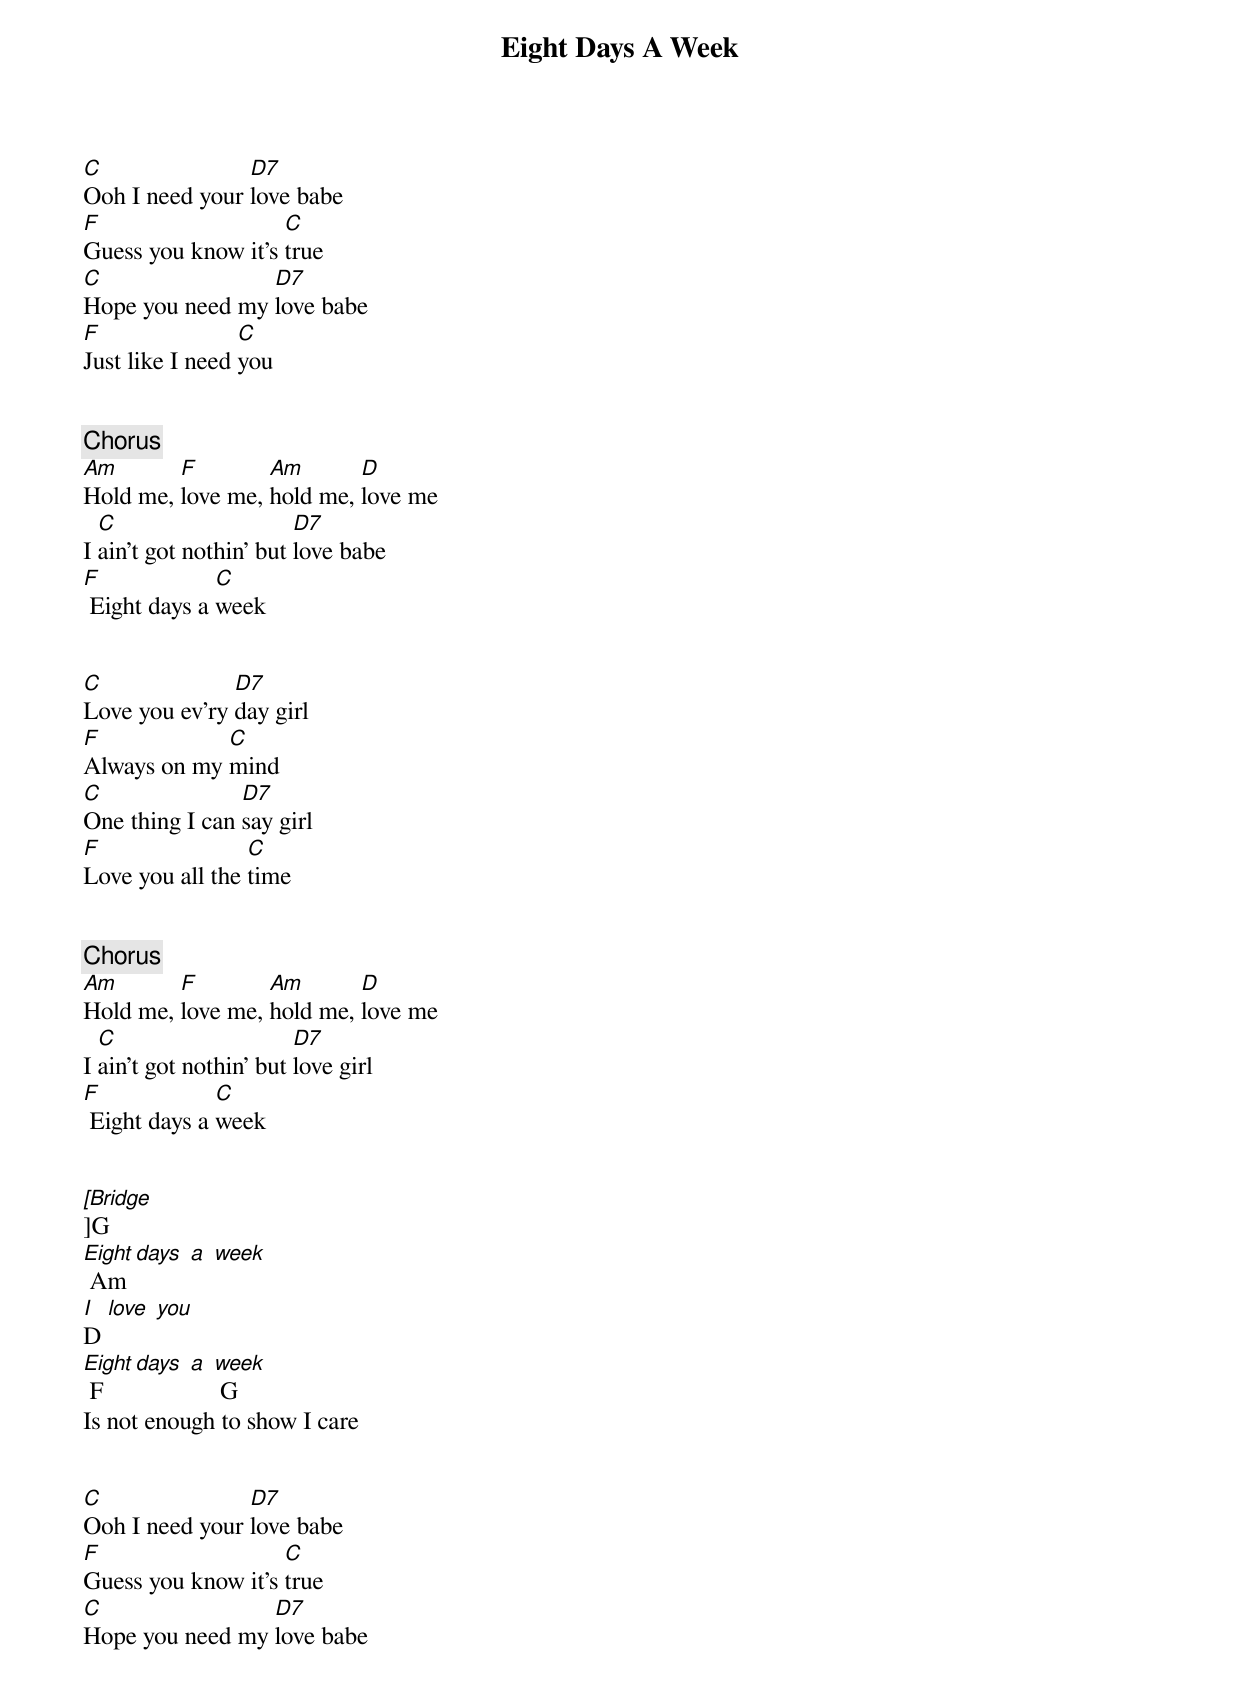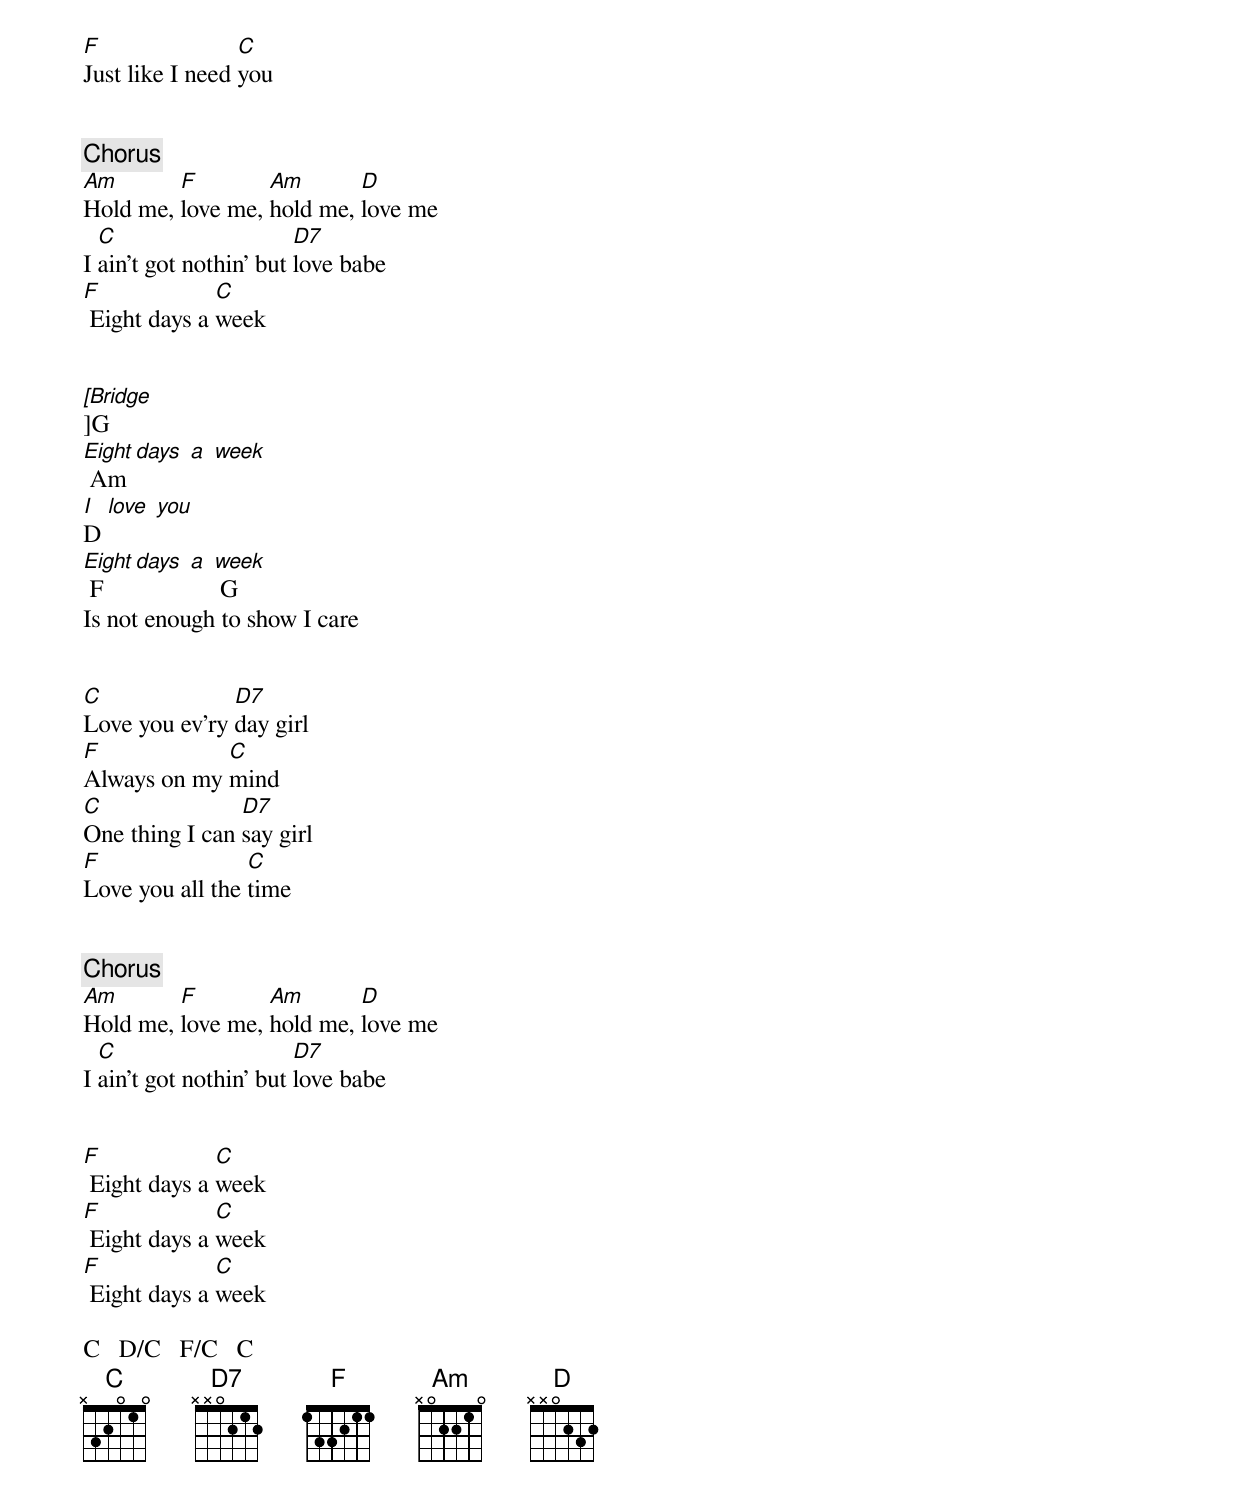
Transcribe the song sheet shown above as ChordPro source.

{title: Eight Days A Week}
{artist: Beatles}
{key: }
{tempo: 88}


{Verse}
[C]Ooh I need your [D7]love babe
[F]Guess you know it's [C]true
[C]Hope you need my [D7]love babe
[F]Just like I need [C]you


{Chorus}
[Am]Hold me, [F]love me, [Am]hold me, [D]love me
I [C]ain't got nothin' but [D7]love babe
[F] Eight days a [C]week


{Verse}
[C]Love you ev'ry [D7]day girl
[F]Always on my [C]mind
[C]One thing I can [D7]say girl
[F]Love you all the [C]time


{Chorus}
[Am]Hold me, [F]love me, [Am]hold me, [D]love me
I [C]ain't got nothin' but [D7]love girl
[F] Eight days a [C]week


[[Bridge]]G
[Eight] Am [days] [a] [week]
[I]D [love] [you]
[Eight] F [days] [a] [week] G
Is not enough to show I care


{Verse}
[C]Ooh I need your [D7]love babe
[F]Guess you know it's [C]true
[C]Hope you need my [D7]love babe
[F]Just like I need [C]you


{Chorus}
[Am]Hold me, [F]love me, [Am]hold me, [D]love me
I [C]ain't got nothin' but [D7]love babe
[F] Eight days a [C]week


[[Bridge]]G
[Eight] Am [days] [a] [week]
[I]D [love] [you]
[Eight] F [days] [a] [week] G
Is not enough to show I care


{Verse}
[C]Love you ev'ry [D7]day girl
[F]Always on my [C]mind
[C]One thing I can [D7]say girl
[F]Love you all the [C]time


{Chorus}
[Am]Hold me, [F]love me, [Am]hold me, [D]love me
I [C]ain't got nothin' but [D7]love babe


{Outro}
[F] Eight days a [C]week
[F] Eight days a [C]week
[F] Eight days a [C]week

C   D/C   F/C   C
